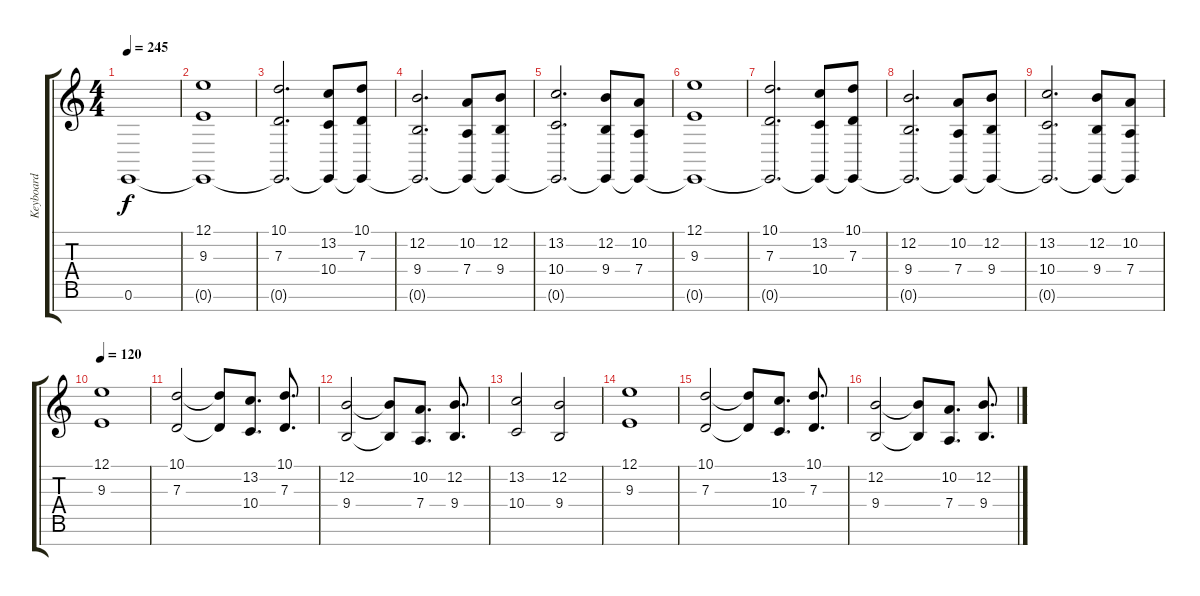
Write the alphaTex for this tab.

\track ("Keyboard" "Keyboard") {instrument synthstrings2}
\staff {score tabs}
\tuning (E4 B3 G3 D3 A2 E2 B1) {hide}
\ts (4 4)
\tempo 245
\clef g2
\ks c
0.6{t}.1{dy f} |
(12.1 9.3 0.6{t}).1 |
(10.1 7.3 0.6{t}).2{d} (13.2 10.4 0.6{t}).8 (10.1 7.3 0.6{t}).8 |
(12.2 9.4 0.6{t}).2{d} (10.2 7.4 0.6{t}).8 (12.2 9.4 0.6{t}).8 |
(13.2 10.4 0.6{t}).2{d} (12.2 9.4 0.6{t}).8 (10.2 7.4 0.6{t}).8 |
(12.1 9.3 0.6{t}).1 |
(10.1 7.3 0.6{t}).2{d} (13.2 10.4 0.6{t}).8 (10.1 7.3 0.6{t}).8 |
(12.2 9.4 0.6{t}).2{d} (10.2 7.4 0.6{t}).8 (12.2 9.4 0.6{t}).8 |
(13.2 10.4 0.6{t}).2{d} (12.2 9.4 0.6{t}).8 (10.2 7.4 0.6{t}).8 |
\tempo 120
(12.1 9.3).1 |
(10.1 7.3).2 (10.1{t} 7.3{t}).8 (13.2 10.4).8{d} (10.1 7.3).8{d} |
(12.2 9.4).2 (12.2{t} 9.4{t}).8 (10.2 7.4).8{d} (12.2 9.4).8{d} |
(13.2 10.4).2 (12.2 9.4).2 |
(12.1 9.3).1 |
(10.1 7.3).2 (10.1{t} 7.3{t}).8 (13.2 10.4).8{d} (10.1 7.3).8{d} |
(12.2 9.4).2 (12.2{t} 9.4{t}).8 (10.2 7.4).8{d} (12.2 9.4).8{d}
